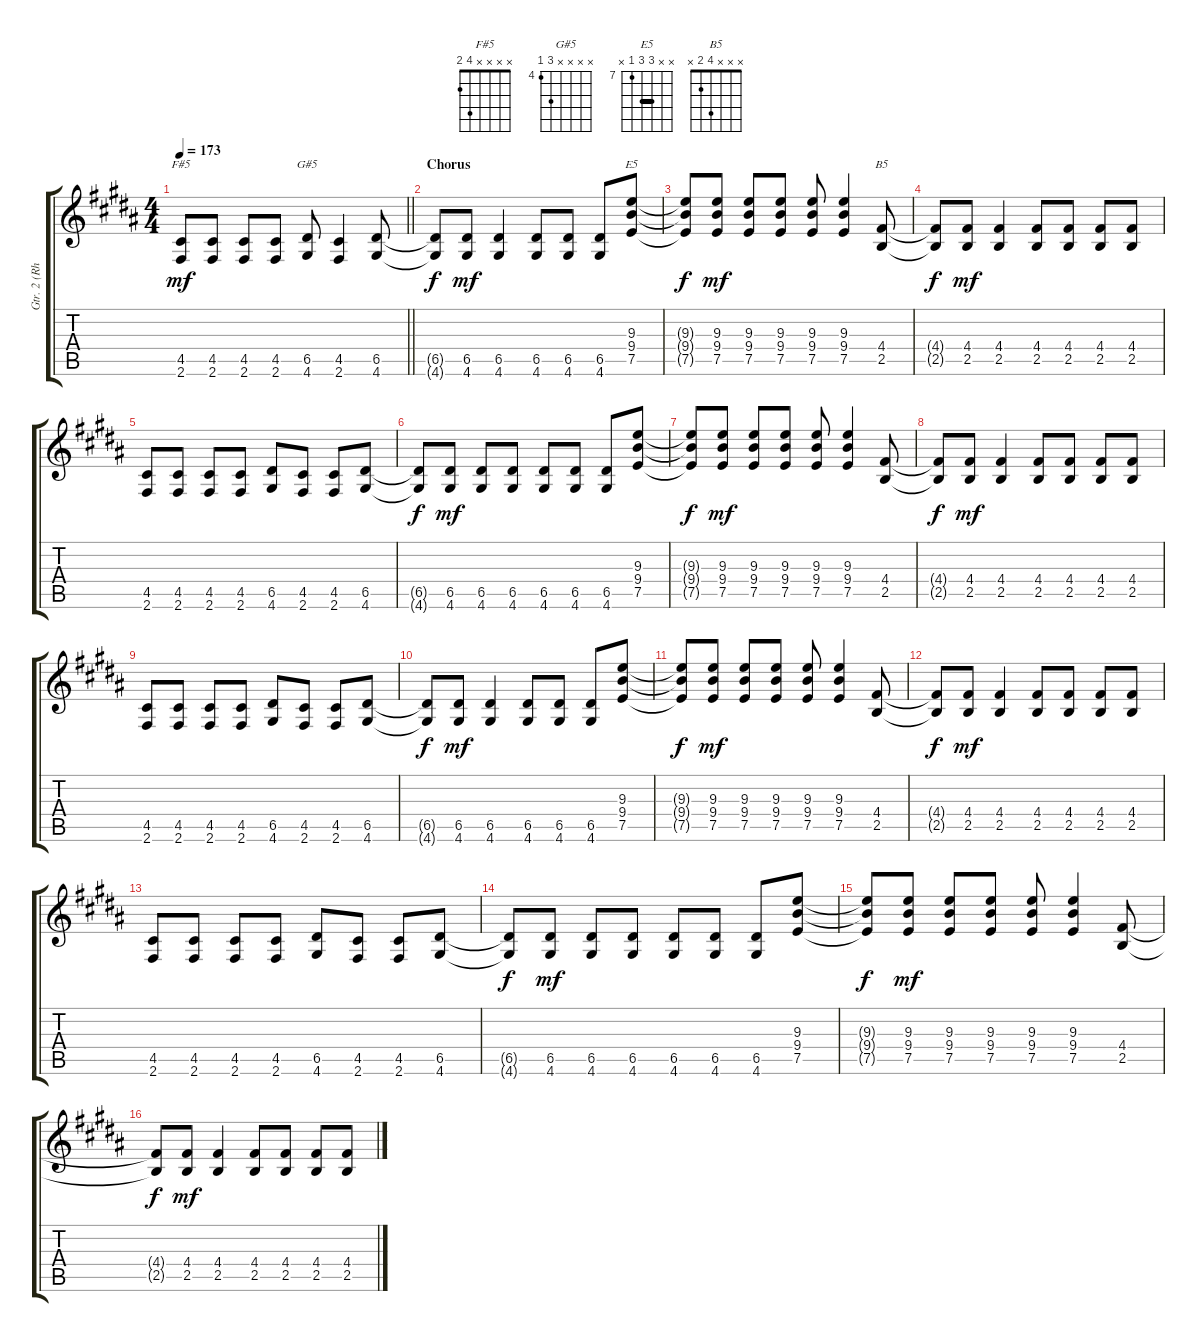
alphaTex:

\track ("Gtr. 2 (Rhythm)" "Gtr. 2 (Rh") {instrument distortionguitar}
\staff {score tabs}
\tuning (E4 B3 G3 D3 A2 E2) {hide}
\chord ("F#5" x x x x 4 2)
\chord ("G#5" x x x x 6 4) {firstfret 4}
\chord ("E5" x x 9 9 7 x) {firstfret 7 barre 9}
\chord ("B5" x x x 4 2 x)
\ts (4 4)
\tempo 173
\clef g2
\barLineRight lightlight
\ks g#minor
(4.5 2.6).8{ch "F#5" dy mf} (4.5 2.6).8 (4.5 2.6).8 (4.5 2.6).8 (6.5 4.6).8{ch "G#5"} (4.5 2.6).4 (6.5 4.6).8 |
\section ("" "Chorus")
(6.5{t} 4.6{t}).8{dy f} (6.5 4.6).8{dy mf} (6.5 4.6).4 (6.5 4.6).8 (6.5 4.6).8 (6.5 4.6).8 (9.3 9.4 7.5).8{ch "E5"} |
(9.3{t} 9.4{t} 7.5{t}).8{dy f beam Up} (9.3 9.4 7.5).8{dy mf beam Up} (9.3 9.4 7.5).8{beam Up} (9.3 9.4 7.5).8{beam Up} (9.3 9.4 7.5).8{beam Up} (9.3 9.4 7.5).4{beam Up} (4.4 2.5).8{ch "B5"} |
(4.4{t} 2.5{t}).8{dy f} (4.4 2.5).8{dy mf} (4.4 2.5).4 (4.4 2.5).8 (4.4 2.5).8 (4.4 2.5).8 (4.4 2.5).8 |
(4.5 2.6).8 (4.5 2.6).8 (4.5 2.6).8 (4.5 2.6).8 (6.5 4.6).8 (4.5 2.6).8 (4.5 2.6).8 (6.5 4.6).8 |
(6.5{t} 4.6{t}).8{dy f} (6.5 4.6).8{dy mf} (6.5 4.6).8 (6.5 4.6).8 (6.5 4.6).8 (6.5 4.6).8 (6.5 4.6).8 (9.3 9.4 7.5).8 |
(9.3{t} 9.4{t} 7.5{t}).8{dy f beam Up} (9.3 9.4 7.5).8{dy mf beam Up} (9.3 9.4 7.5).8{beam Up} (9.3 9.4 7.5).8{beam Up} (9.3 9.4 7.5).8{beam Up} (9.3 9.4 7.5).4{beam Up} (4.4 2.5).8 |
(4.4{t} 2.5{t}).8{dy f} (4.4 2.5).8{dy mf} (4.4 2.5).4 (4.4 2.5).8 (4.4 2.5).8 (4.4 2.5).8 (4.4 2.5).8 |
(4.5 2.6).8 (4.5 2.6).8 (4.5 2.6).8 (4.5 2.6).8 (6.5 4.6).8 (4.5 2.6).8 (4.5 2.6).8 (6.5 4.6).8 |
(6.5{t} 4.6{t}).8{dy f} (6.5 4.6).8{dy mf} (6.5 4.6).4 (6.5 4.6).8 (6.5 4.6).8 (6.5 4.6).8 (9.3 9.4 7.5).8 |
(9.3{t} 9.4{t} 7.5{t}).8{dy f beam Up} (9.3 9.4 7.5).8{dy mf beam Up} (9.3 9.4 7.5).8{beam Up} (9.3 9.4 7.5).8{beam Up} (9.3 9.4 7.5).8{beam Up} (9.3 9.4 7.5).4{beam Up} (4.4 2.5).8 |
(4.4{t} 2.5{t}).8{dy f} (4.4 2.5).8{dy mf} (4.4 2.5).4 (4.4 2.5).8 (4.4 2.5).8 (4.4 2.5).8 (4.4 2.5).8 |
(4.5 2.6).8 (4.5 2.6).8 (4.5 2.6).8 (4.5 2.6).8 (6.5 4.6).8 (4.5 2.6).8 (4.5 2.6).8 (6.5 4.6).8 |
(6.5{t} 4.6{t}).8{dy f} (6.5 4.6).8{dy mf} (6.5 4.6).8 (6.5 4.6).8 (6.5 4.6).8 (6.5 4.6).8 (6.5 4.6).8 (9.3 9.4 7.5).8 |
(9.3{t} 9.4{t} 7.5{t}).8{dy f beam Up} (9.3 9.4 7.5).8{dy mf beam Up} (9.3 9.4 7.5).8{beam Up} (9.3 9.4 7.5).8{beam Up} (9.3 9.4 7.5).8{beam Up} (9.3 9.4 7.5).4{beam Up} (4.4 2.5).8 |
(4.4{t} 2.5{t}).8{dy f} (4.4 2.5).8{dy mf} (4.4 2.5).4 (4.4 2.5).8 (4.4 2.5).8 (4.4 2.5).8 (4.4 2.5).8
